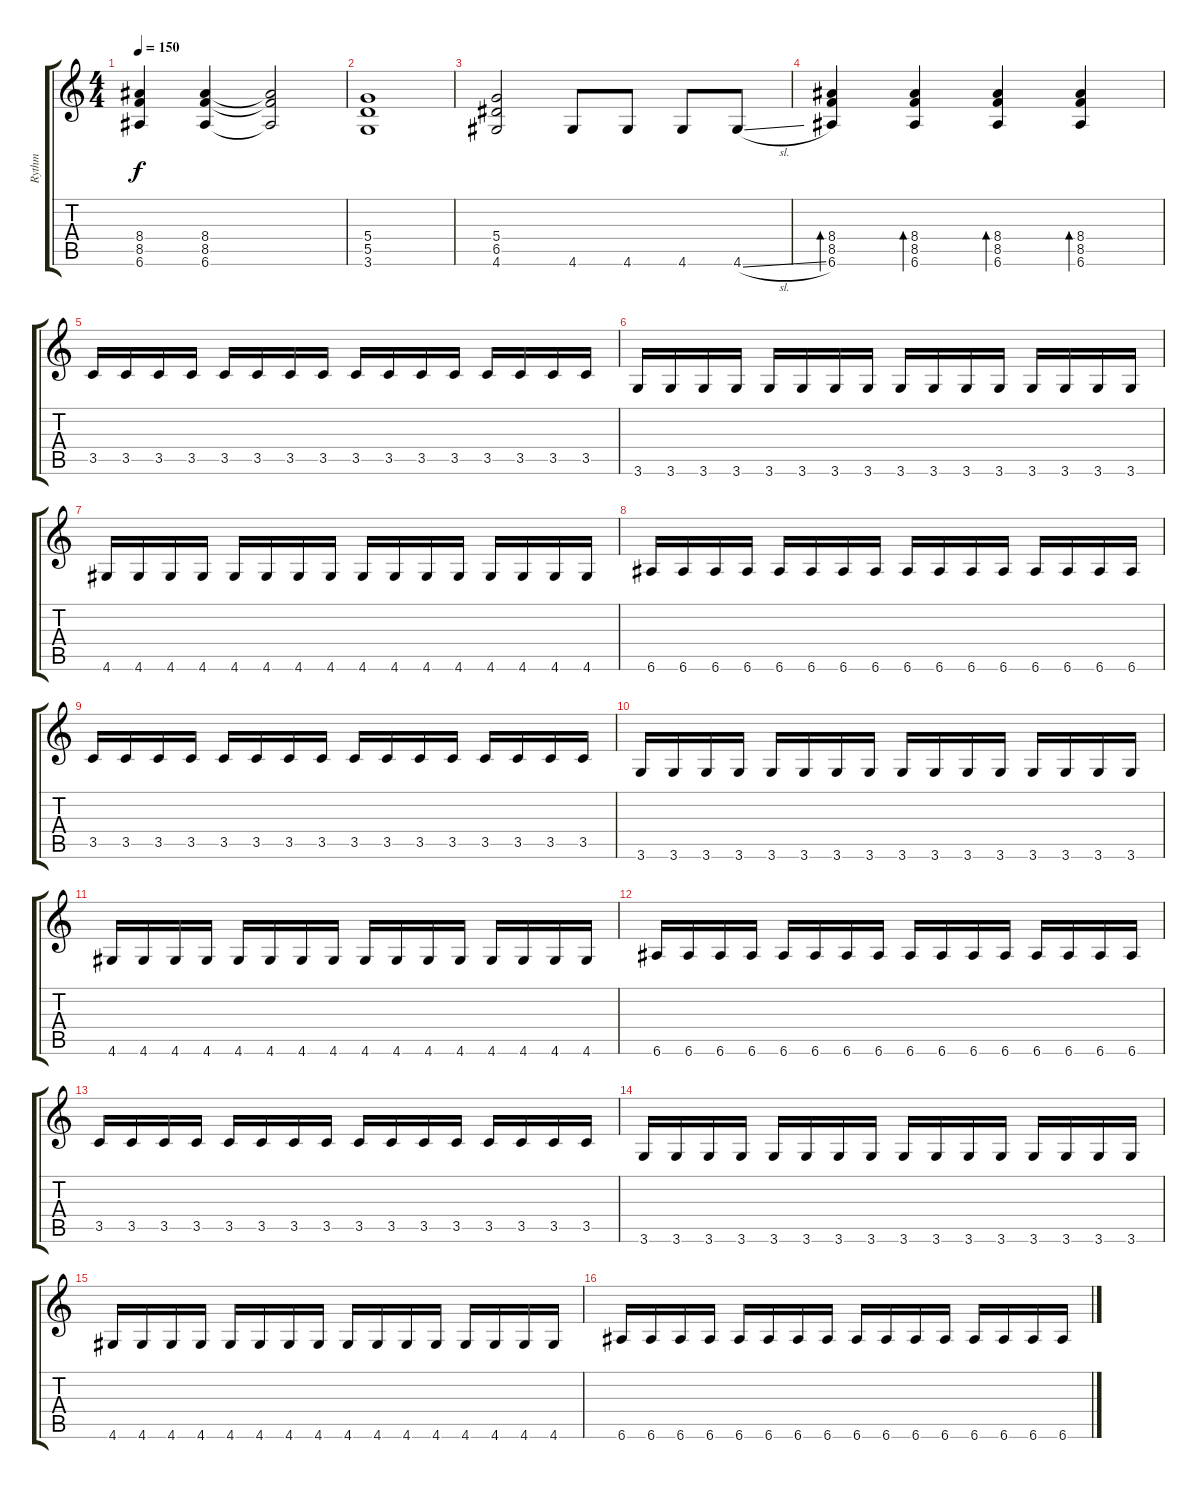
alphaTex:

\track ("Rythm" "Rythm") {instrument distortionguitar}
\staff {score tabs}
\tuning (E4 B3 G3 D3 A2 E2) {hide}
\ts (4 4)
\tempo 150
\clef g2
\ks c
(8.4 8.5 6.6).4{dy f} (8.4 8.5 6.6).4 (8.4{t} 8.5{t} 6.6{t}).2 |
(5.4 5.5 3.6).1 |
(5.4 6.5 4.6).2 4.6.8 4.6.8 4.6.8 4.6{sl}.8 |
(8.4 8.5 6.6).4{bd 30} (8.4 8.5 6.6).4{bd 30} (8.4 8.5 6.6).4{bd 30} (8.4 8.5 6.6).4{bd 30} |
3.5.16 3.5.16 3.5.16 3.5.16 3.5.16 3.5.16 3.5.16 3.5.16 3.5.16 3.5.16 3.5.16 3.5.16 3.5.16 3.5.16 3.5.16 3.5.16 |
3.6.16 3.6.16 3.6.16 3.6.16 3.6.16 3.6.16 3.6.16 3.6.16 3.6.16 3.6.16 3.6.16 3.6.16 3.6.16 3.6.16 3.6.16 3.6.16 |
4.6.16 4.6.16 4.6.16 4.6.16 4.6.16 4.6.16 4.6.16 4.6.16 4.6.16 4.6.16 4.6.16 4.6.16 4.6.16 4.6.16 4.6.16 4.6.16 |
6.6.16 6.6.16 6.6.16 6.6.16 6.6.16 6.6.16 6.6.16 6.6.16 6.6.16 6.6.16 6.6.16 6.6.16 6.6.16 6.6.16 6.6.16 6.6.16 |
3.5.16 3.5.16 3.5.16 3.5.16 3.5.16 3.5.16 3.5.16 3.5.16 3.5.16 3.5.16 3.5.16 3.5.16 3.5.16 3.5.16 3.5.16 3.5.16 |
3.6.16 3.6.16 3.6.16 3.6.16 3.6.16 3.6.16 3.6.16 3.6.16 3.6.16 3.6.16 3.6.16 3.6.16 3.6.16 3.6.16 3.6.16 3.6.16 |
4.6.16 4.6.16 4.6.16 4.6.16 4.6.16 4.6.16 4.6.16 4.6.16 4.6.16 4.6.16 4.6.16 4.6.16 4.6.16 4.6.16 4.6.16 4.6.16 |
6.6.16 6.6.16 6.6.16 6.6.16 6.6.16 6.6.16 6.6.16 6.6.16 6.6.16 6.6.16 6.6.16 6.6.16 6.6.16 6.6.16 6.6.16 6.6.16 |
3.5.16 3.5.16 3.5.16 3.5.16 3.5.16 3.5.16 3.5.16 3.5.16 3.5.16 3.5.16 3.5.16 3.5.16 3.5.16 3.5.16 3.5.16 3.5.16 |
3.6.16 3.6.16 3.6.16 3.6.16 3.6.16 3.6.16 3.6.16 3.6.16 3.6.16 3.6.16 3.6.16 3.6.16 3.6.16 3.6.16 3.6.16 3.6.16 |
4.6.16 4.6.16 4.6.16 4.6.16 4.6.16 4.6.16 4.6.16 4.6.16 4.6.16 4.6.16 4.6.16 4.6.16 4.6.16 4.6.16 4.6.16 4.6.16 |
6.6.16 6.6.16 6.6.16 6.6.16 6.6.16 6.6.16 6.6.16 6.6.16 6.6.16 6.6.16 6.6.16 6.6.16 6.6.16 6.6.16 6.6.16 6.6.16
